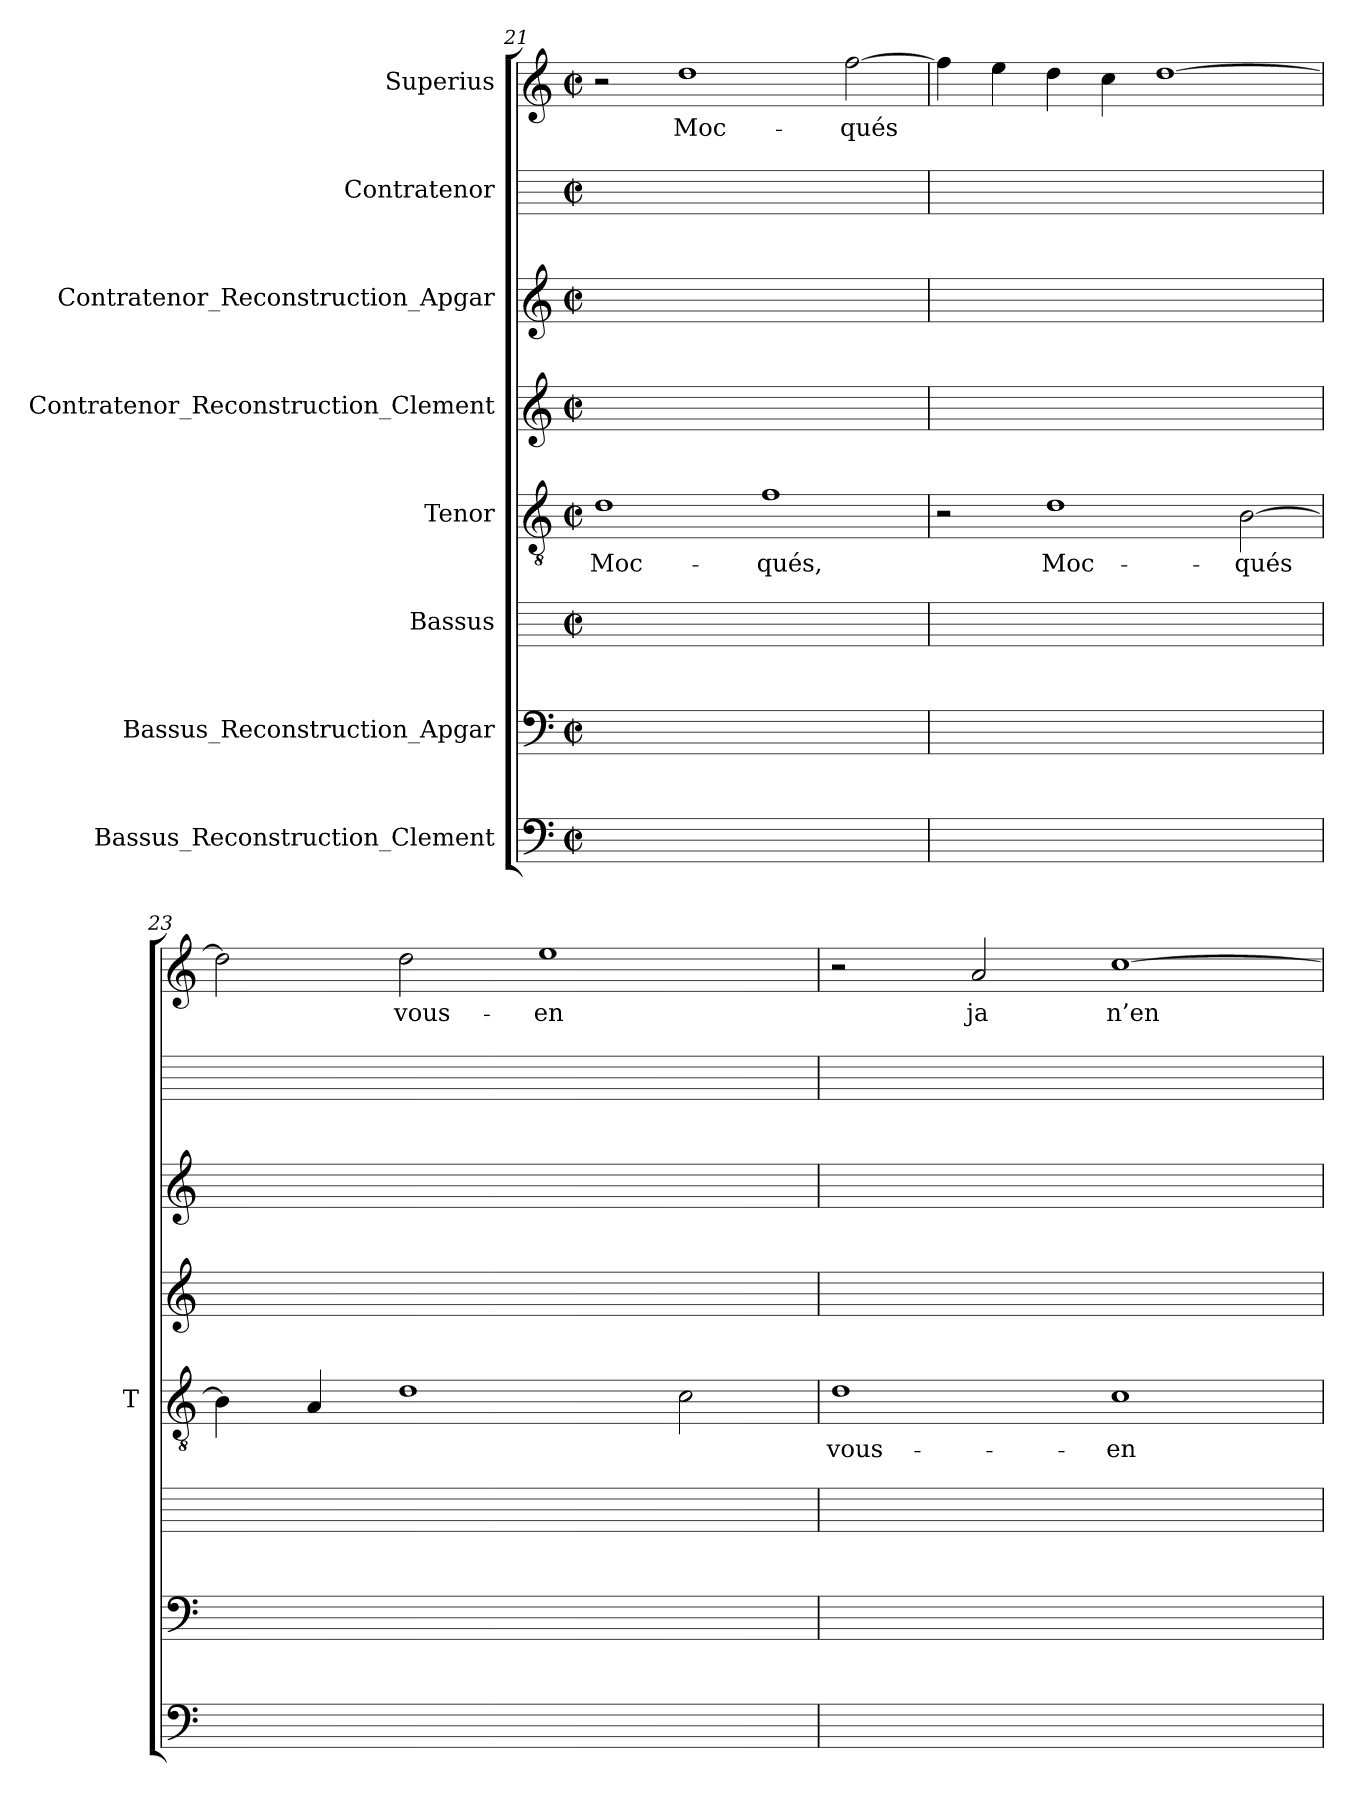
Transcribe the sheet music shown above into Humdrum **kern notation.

**kern	**kern	**kern	**kern	**text	**kern	**kern	**kern	**kern	**text
*part8	*part7	*part6	*part5	*part5	*part4	*part3	*part2	*part1	*part1
*staff8	*staff7	*staff6	*staff5	*staff5	*staff4	*staff3	*staff2	*staff1	*staff1
*I"Bassus_Reconstruction_Clement	*I"Bassus_Reconstruction_Apgar	*I"Bassus	*I"Tenor	*	*I"Contratenor_Reconstruction_Clement	*I"Contratenor_Reconstruction_Apgar	*I"Contratenor	*I"Superius	*
*	*	*	*I'T	*	*	*	*	*	*
*clefF4	*clefF4	*	*clefGv2	*	*clefG2	*clefG2	*	*clefG2	*
*k[]	*k[]	*	*k[]	*	*k[]	*k[]	*	*k[]	*
*C:	*C:	*	*C:	*	*C:	*C:	*	*C:	*
*M2/2	*M2/2	*M2/2	*M2/2	*	*M2/2	*M2/2	*M2/2	*M2/2	*
*met(c|)	*met(c|)	*met(c|)	*met(c|)	*	*met(c|)	*met(c|)	*met(c|)	*met(c|)	*
=21	=21	=21	=21	=21	=21	=21	=21	=21	=21
0ryy	0ryy	0ryy	1d	Moc-	0ryy	0ryy	0ryy	2r	.
.	.	.	.	.	.	.	.	1dd	Moc-
.	.	.	1f	-qués,	.	.	.	.	.
.	.	.	.	.	.	.	.	[2ff	-qués
=22	=22	=22	=22	=22	=22	=22	=22	=22	=22
0ryy	0ryy	0ryy	2r	.	0ryy	0ryy	0ryy	4ff]	.
.	.	.	.	.	.	.	.	4ee	.
.	.	.	1d	Moc-	.	.	.	4dd	.
.	.	.	.	.	.	.	.	4cc	.
.	.	.	.	.	.	.	.	[1dd	.
.	.	.	[2B	-qués	.	.	.	.	.
=23	=23	=23	=23	=23	=23	=23	=23	=23	=23
0ryy	0ryy	0ryy	4B]	.	0ryy	0ryy	0ryy	2dd]	.
.	.	.	4A	.	.	.	.	.	.
.	.	.	1d	.	.	.	.	2dd	vous-
.	.	.	.	.	.	.	.	1ee	-en
.	.	.	2c	.	.	.	.	.	.
=24	=24	=24	=24	=24	=24	=24	=24	=24	=24
0ryy	0ryy	0ryy	1d	vous-	0ryy	0ryy	0ryy	2r	.
.	.	.	.	.	.	.	.	2a	-ja
.	.	.	1c	-en	.	.	.	[1cc	-n’en
=	=	=	=	=	=	=	=	=	=
*-	*-	*-	*-	*-	*-	*-	*-	*-	*-
